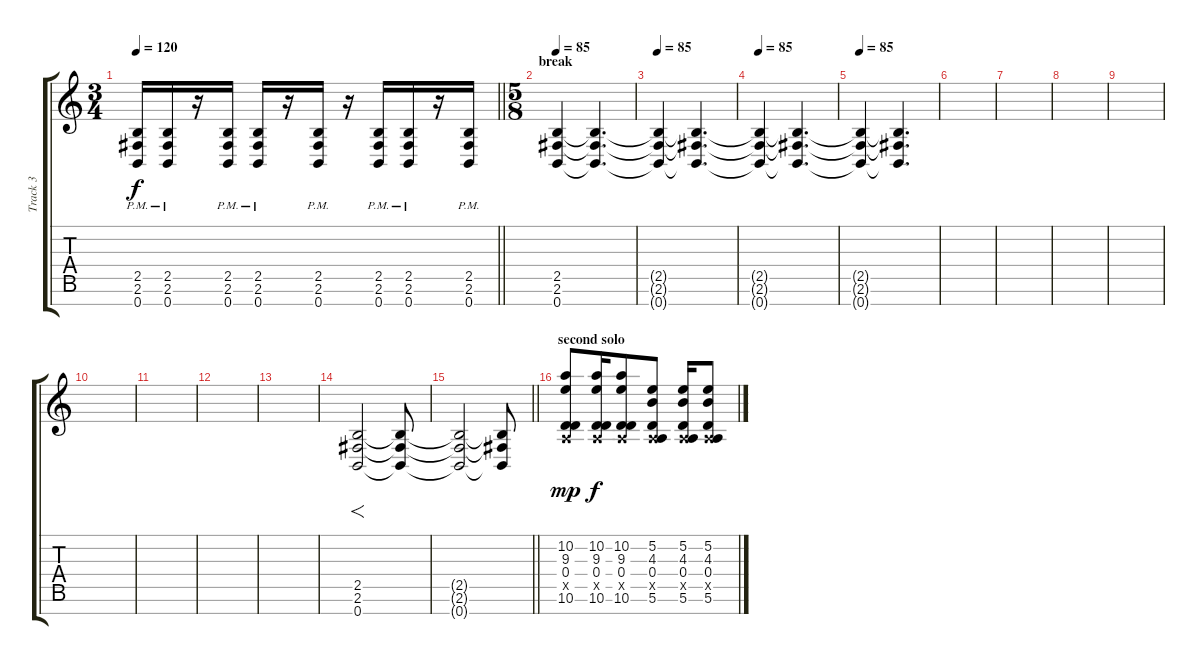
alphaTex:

\track ("Track 3" "Track 3") {instrument distortionguitar}
\staff {score tabs}
\tuning (E4 B3 G3 D3 A2 E2 B1) {hide}
\ts (3 4)
\tempo 120
\clef g2
\barLineRight lightlight
\ks c
(2.5{pm} 2.6{pm} 0.7{pm}).16{dy f} (2.5{pm} 2.6{pm} 0.7{pm}).16 r.16 (2.5{pm} 2.6{pm} 0.7{pm}).16 (2.5{pm} 2.6{pm} 0.7{pm}).16 r.16 (2.5{pm} 2.6{pm} 0.7{pm}).16 r.16 (2.5{pm} 2.6{pm} 0.7{pm}).16 (2.5{pm} 2.6{pm} 0.7{pm}).16 r.16 (2.5{pm} 2.6{pm} 0.7{pm}).16 |
\ts (5 8)
\section ("" "break")
\tempo 85
(2.5 2.6 0.7).4 (2.5{t} 2.6{t} 0.7{t}).4{d} |
\tempo 85
(2.5{t} 2.6{t} 0.7{t}).4{volume 0} (2.5{t} 2.6{t} 0.7{t}).4{d} |
\tempo 85
(2.5{t} 2.6{t} 0.7{t}).4 (2.5{t} 2.6{t} 0.7{t}).4{d} |
\tempo 85
(2.5{t} 2.6{t} 0.7{t}).4 (2.5{t} 2.6{t} 0.7{t}).4{d} |
|
|
|
|
|
|
|
|
(2.5 2.6 0.7).2{f volume 12} (2.5{t} 2.6{t} 0.7{t}).8 |
\barLineRight lightlight
(2.5{t} 2.6{t} 0.7{t}).2 (2.5{t} 2.6{t} 0.7{t}).8 |
\section ("" "second solo")
(10.2 9.3 0.4 0.5{x} 10.6).8{dy mp} (10.2 9.3 0.4 0.5{x} 10.6).16{dy f} (10.2 9.3 0.4 0.5{x} 10.6).8 (5.2 4.3 0.4 0.5{x} 5.6).8 (5.2 4.3 0.4 0.5{x} 5.6).16 (5.2 4.3 0.4 0.5{x} 5.6).8
